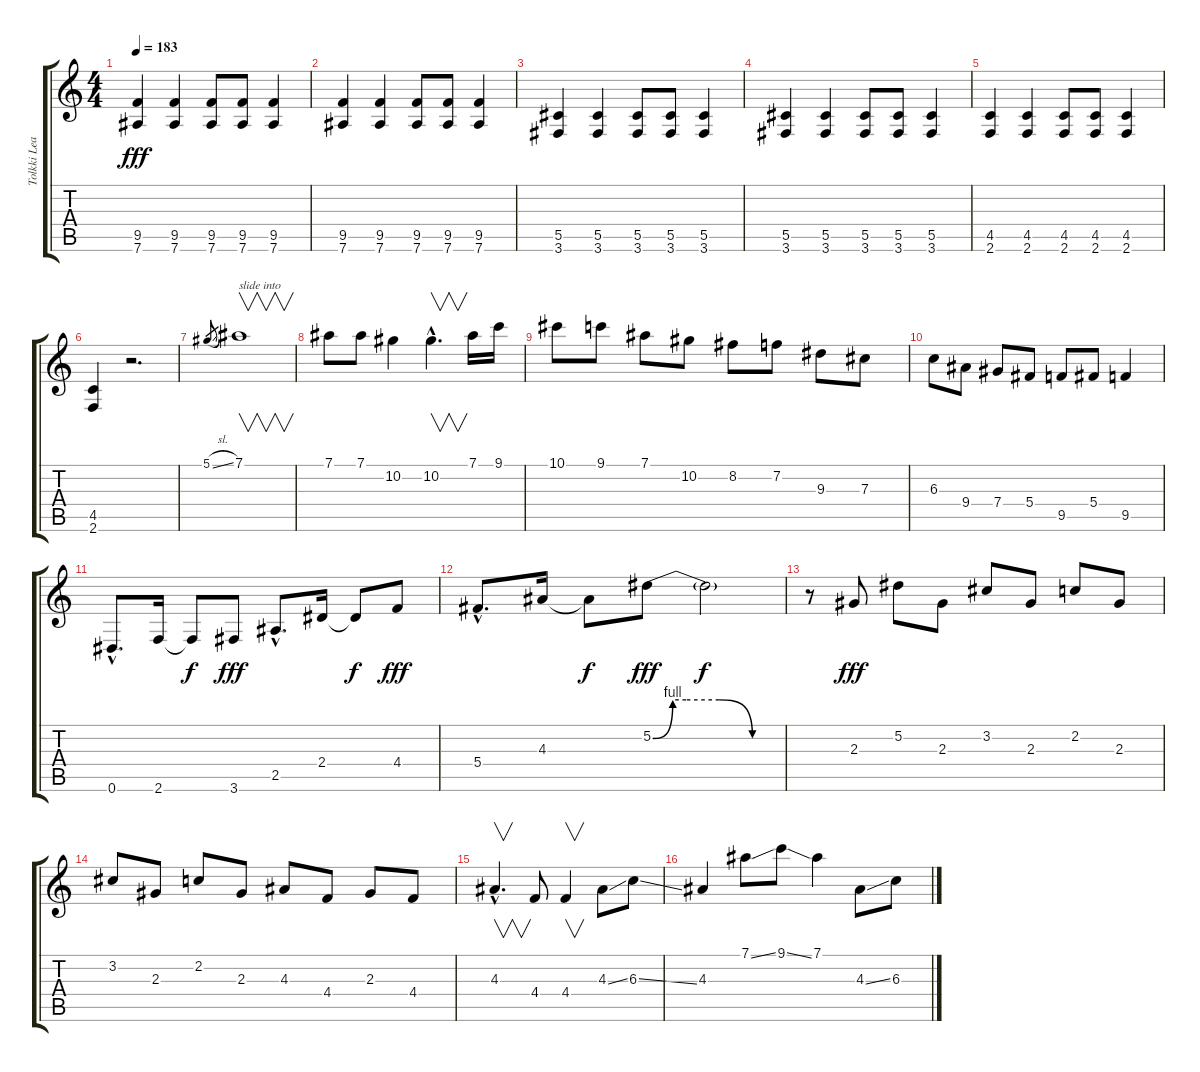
\track ("Tolkki Lead" "Tolkki Lea") {instrument overdrivenguitar}
\staff {score tabs}
\tuning (Eb4 Bb3 Gb3 Db3 Ab2 Eb2) {hide}
\ts (4 4)
\tempo 183
\clef g2
\ks c
(9.5 7.6).4{dy fff} (9.5 7.6).4 (9.5 7.6).8 (9.5 7.6).8 (9.5 7.6).4 |
(9.5 7.6).4 (9.5 7.6).4 (9.5 7.6).8 (9.5 7.6).8 (9.5 7.6).4 |
(5.5 3.6).4 (5.5 3.6).4 (5.5 3.6).8 (5.5 3.6).8 (5.5 3.6).4 |
(5.5 3.6).4 (5.5 3.6).4 (5.5 3.6).8 (5.5 3.6).8 (5.5 3.6).4 |
(4.5 2.6).4 (4.5 2.6).4 (4.5 2.6).8 (4.5 2.6).8 (4.5 2.6).4 |
(4.5 2.6).4 r.2{d} |
5.1{sl}.8{gr} 7.1.1{v txt "slide into"} |
7.1.8 7.1.8 10.2.4 10.2{hac}.4{v d} 7.1.16 9.1.16 |
10.1.8 9.1.8 7.1.8 10.2.8 8.2.8 7.2.8 9.3.8 7.3.8 |
6.3.8 9.4.8 7.4.8 5.4.8 9.5.8 5.4.8 9.5.4 |
0.6{hac}.8{d} 2.6.16 2.6{t}.8{dy f} 3.6.8{dy fff} 2.5{hac}.8{d} 2.4.16 2.4{t}.8{dy f} 4.4.8{dy fff} |
5.4{hac}.8{d} 4.3.16 4.3{t}.8{dy f} 5.2{be (custom 0 0 9 4 15 4 30 4 45 0 60 0)}.8{dy fff} 5.2{t}.2{dy f} |
r.8 2.3.8{dy fff} 5.2.8 2.3.8 3.2.8 2.3.8 2.2.8 2.3.8 |
3.2.8 2.3.8 2.2.8 2.3.8 4.3.8 4.4.8 2.3.8 4.4.8 |
4.3{hac}.4{v d} 4.4.8 4.4.4{v} 4.3{ss}.8 6.3{ss}.8 |
4.3.4 7.1{ss}.8 9.1{ss}.8 7.1.4 4.3{ss}.8 6.3{ss}.8
